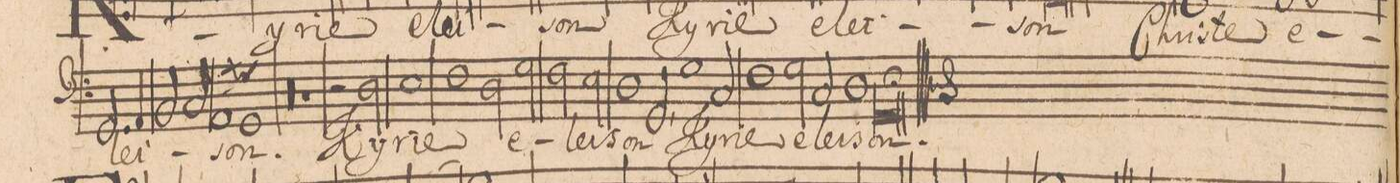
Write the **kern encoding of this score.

**kern	**text
*I"BASSVS.	*
*clefF4	*
*k[]	*
*met(c|)	*
*M2/1	*
2.GG/	-lei-
4AA/	.
=31-	=31-
2BB/	.
2C/	.
1AA/T	.
=32-	=32-
1GG/	-son.
00r	.
=33-	=33-
=34-	=34-
1r	.
=35-	=35-
2r	.
2D\	Ky-
1E\	-ri-
=36-	=36-
1F\	-e
2D\	.
2G\	e-
=37-	=37-
2F\	.
2E\	-lei-
1D\	.
=38-	=38-
2GG,</	-son
1G\	Ky-
2C/	-ri-
=39-	=39-
1F\	-e
2G\	e-
2C/	.
=40-	=40-
1D\	-lei-
0GG/;	-son.
==	==
*-	*-
